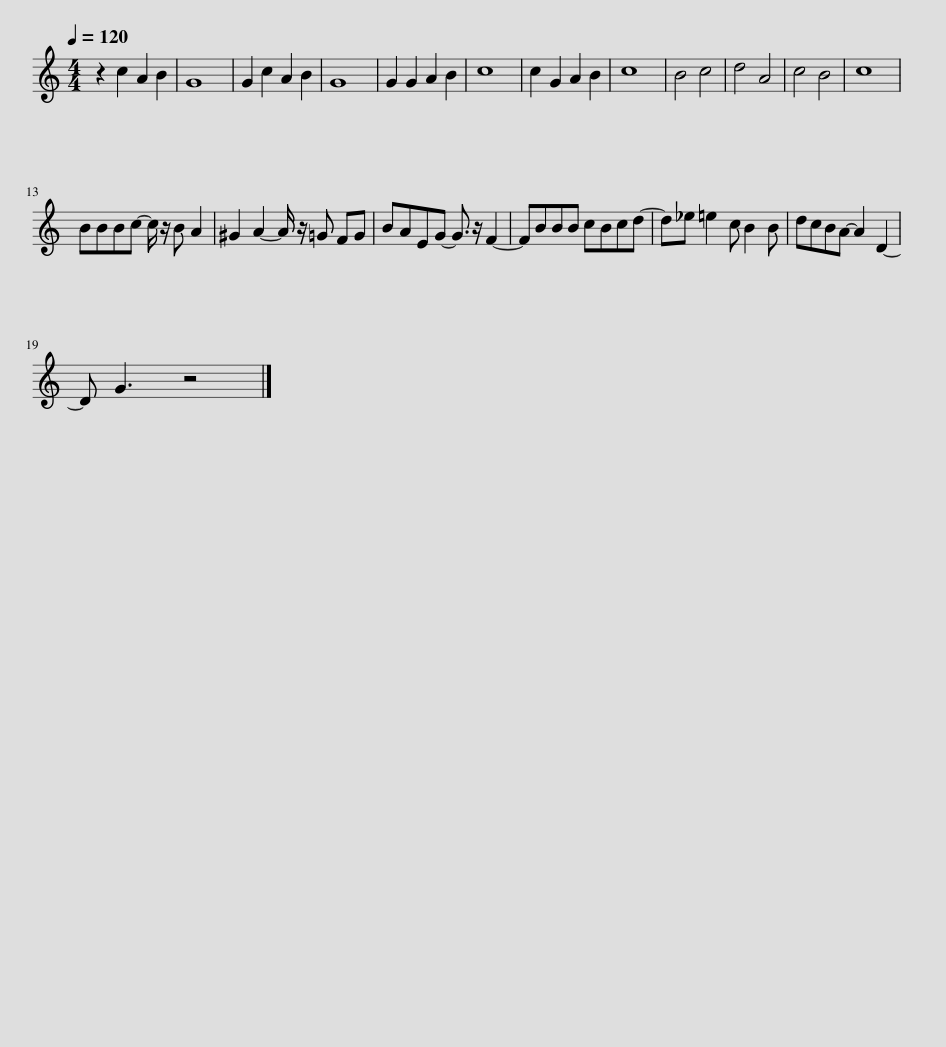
X:1
L:1/8
Q:1/4=120
M:4/4
I:linebreak $
K:C
V:1 treble
V:1
 z2 c2 A2 B2 | G8 | G2 c2 A2 B2 | G8 | G2 G2 A2 B2 | %5
 c8 | c2 G2 A2 B2 | c8 | B4 c4 | d4 A4 | %10
 c4 B4 | c8 |$ BBBc- c/ z/ B A2 | ^G2 A2- A/ z/ =G FG | BAEG- G3/2 z/ F2- | %15
 FBBB cBcd- | d_e =e2 c B2 B | dcBA- A2 D2- |$ D G3 z4 |] %19
